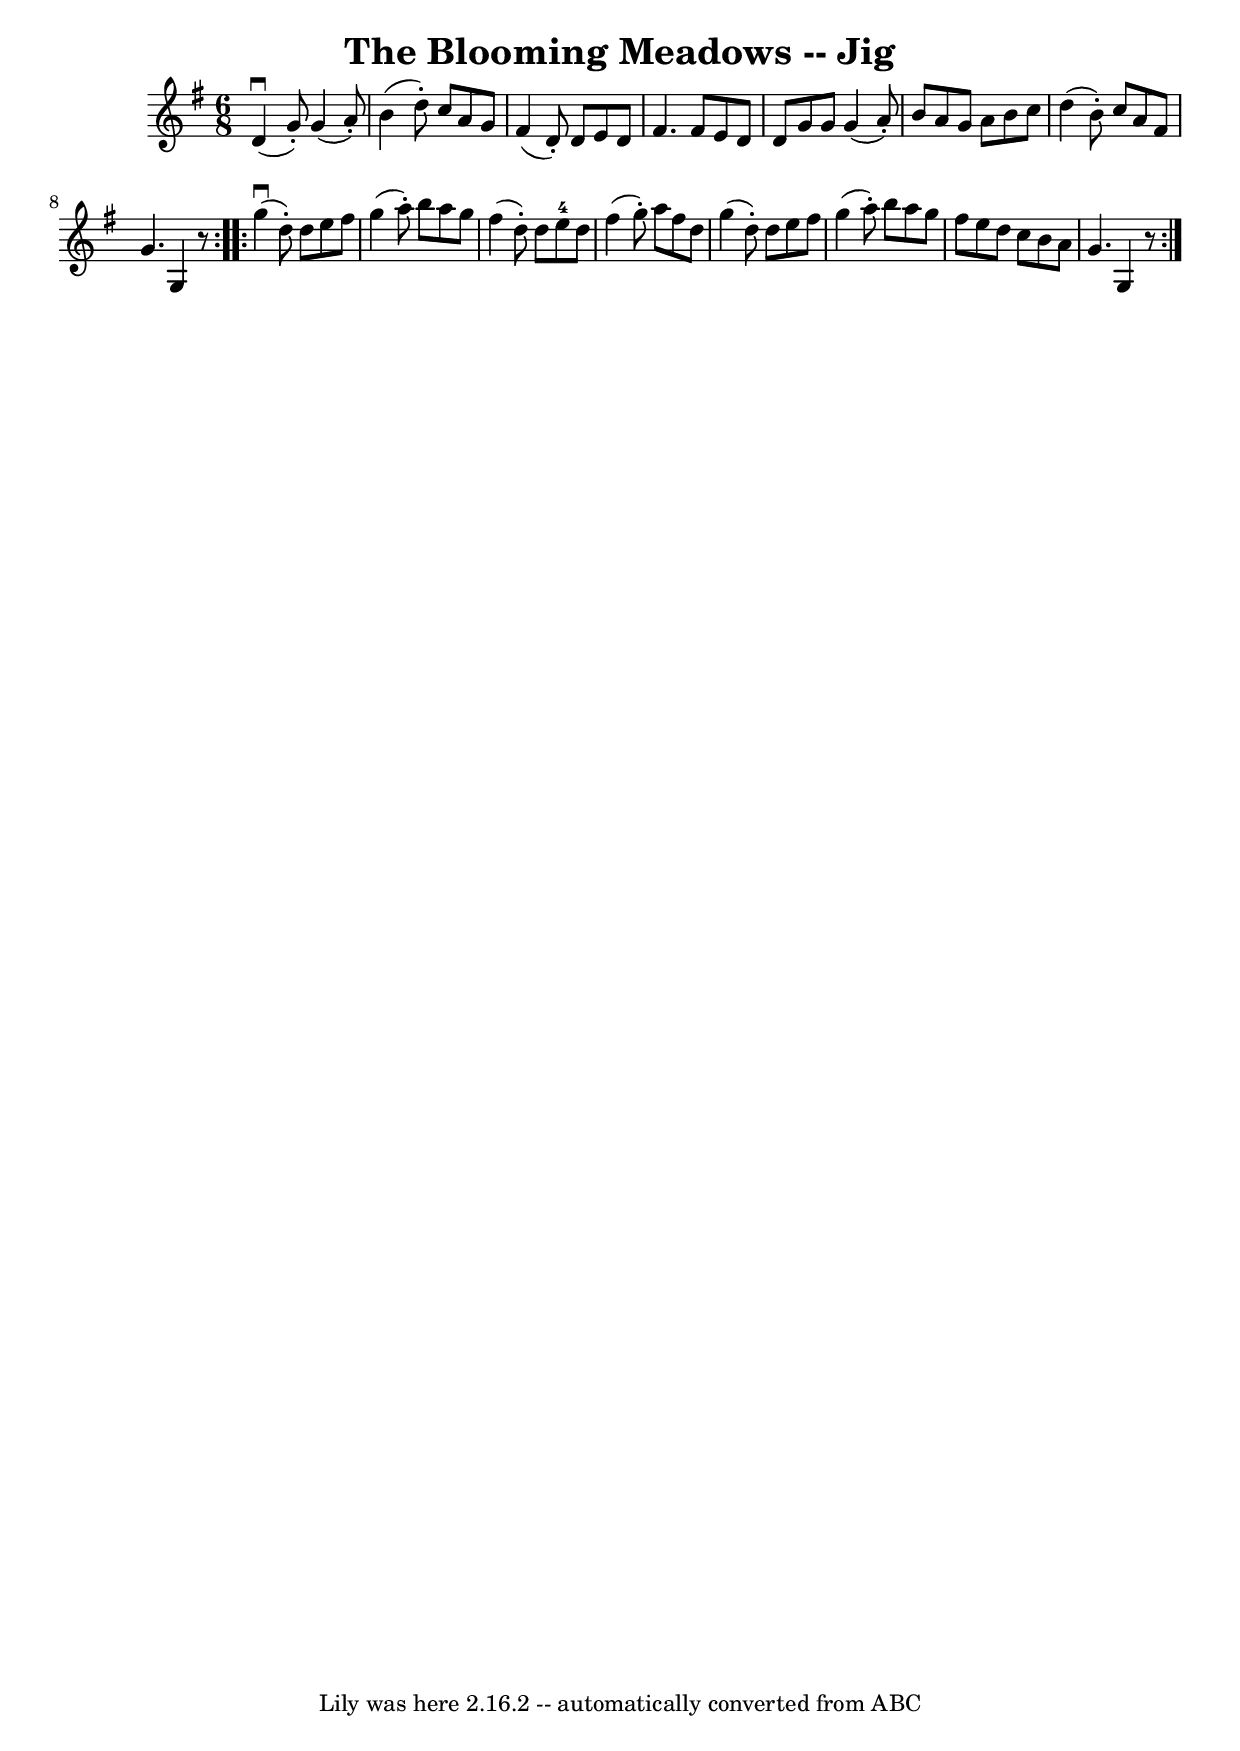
\version "2.16.2"
\include "Mammoth.ily"
\header {
  %% book = "Ryan's Mammoth Collection"
  crossRefNumber = "1"
  footnotes = "\\\\85 438"
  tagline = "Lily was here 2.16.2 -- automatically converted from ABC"
  title = "The Blooming Meadows -- Jig"

}
voicedefault =  {



  \repeat volta 2 {

    \time 6/8 
    \key g \major
    d'4^\downbow(g'8-.) g'4 (a'8-.)    |
    b'4 (d''8-.) c''8 a'8 g'8    |
    fis'4 (d'8-.) d'8 e'8 d'8    |
    fis'4. fis'8 e'8 d'8     |
    d'8 g'8 g'8 g'4 (a'8-.)   |
    b'8 a'8    
    g'8 a'8 b'8 c''8    |
    d''4 (b'8-.) c''8 a'8    
    fis'8    |
    g'4. g4    r8   
  }     
  \repeat volta 2 {
    g''4^\downbow(d''8-.) d''8 e''8 fis''8    |
    g''4 (a''8-.) b''8 a''8 g''8    |
    fis''4 (d''8-.) d''8 e''8-4 d''8    |
    fis''4 (g''8-.) a''8 fis''8 d''8     |
    g''4 (d''8-.) d''8 e''8 fis''8    |
    g''4 (
    a''8-.) b''8 a''8 g''8    |
    fis''8 e''8 d''8 c''8 
    b'8 a'8    |
    g'4. g4    r8   
  }   

}

\score{
  <<

    \context Staff="default"
    {
      \voicedefault 
      
    }

  >>
  \layout {
    
  }
  \midi {
  }

}
